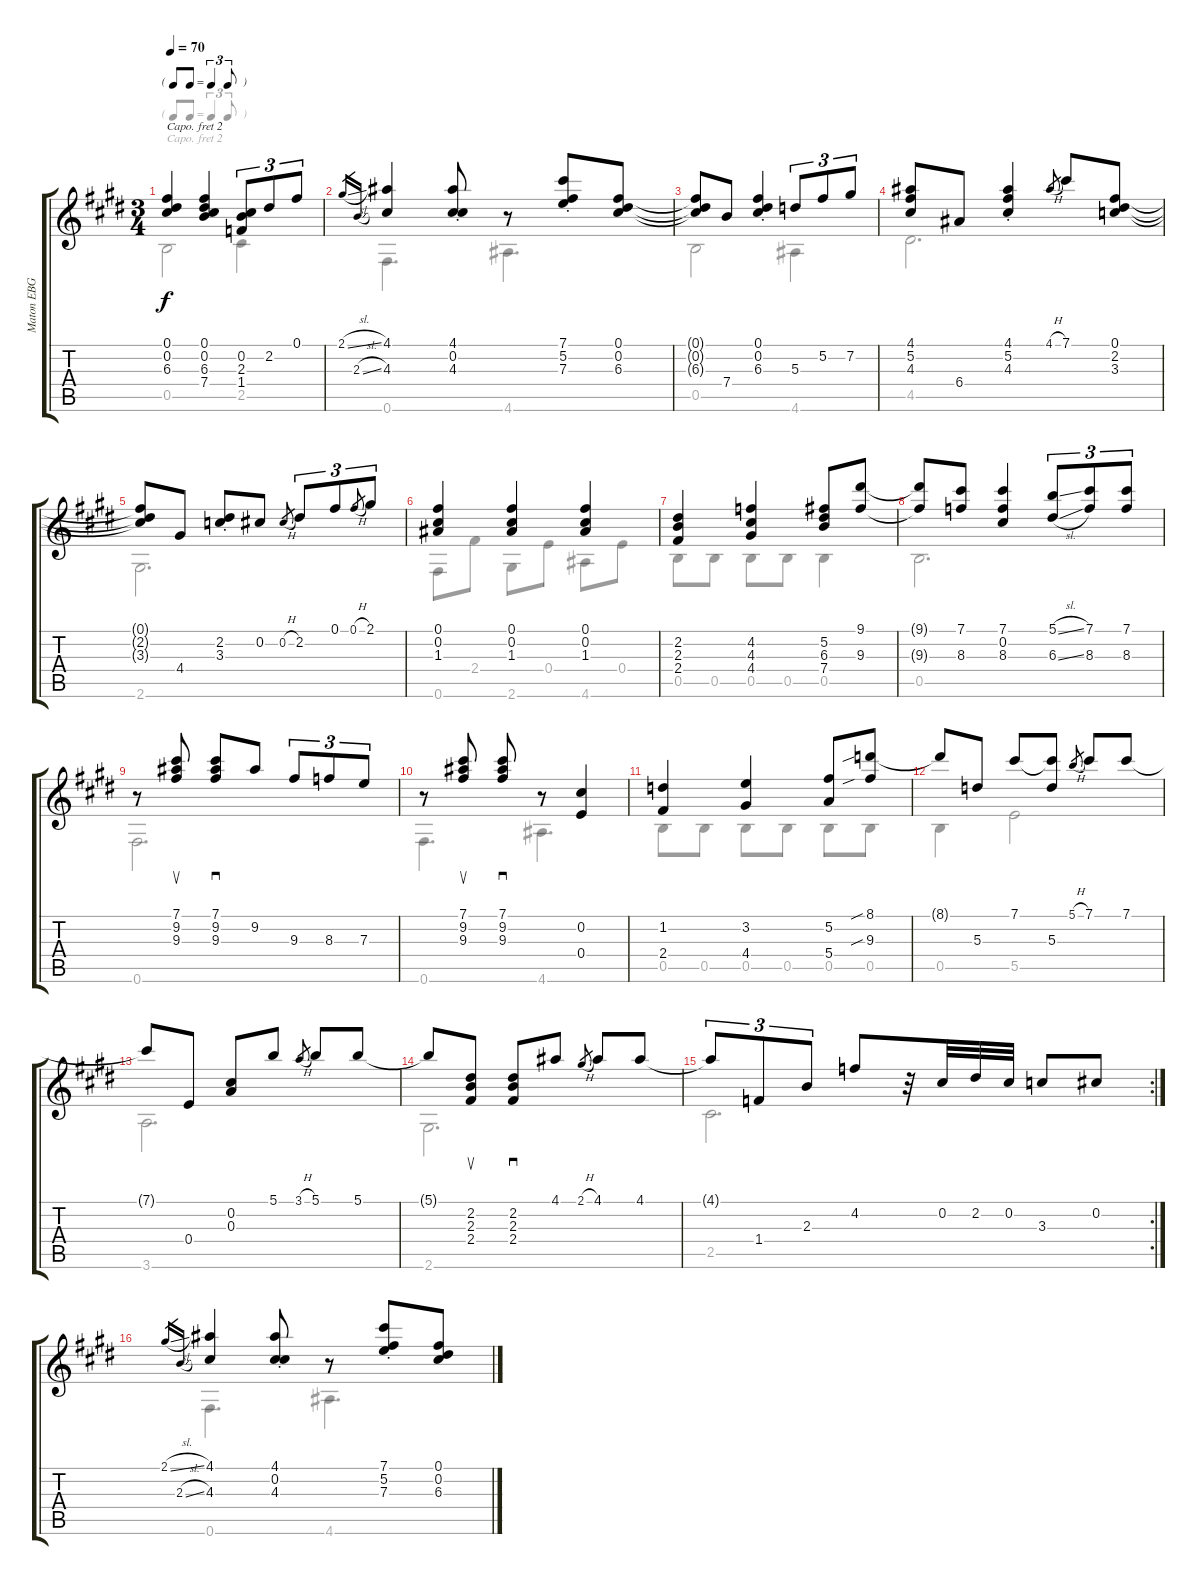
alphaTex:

\track ("Maton EBG 808TE" "Maton EBG ") {instrument acousticguitarsteel}
\staff {score tabs}
\capo 2
\tuning (E4 B3 G3 D3 A2 E2) {hide}
\voice
\ts (3 4)
\tf triplet8th
\tempo 70
\clef g2
\ks e
(0.1{t} 0.2{t} 6.3{t}).4{dy f} (0.1 0.2 6.3 7.4).4 (0.2 2.3 1.4).8{tu (3 2)} 2.2.8{tu (3 2)} 0.1.8{tu (3 2)} |
\ks c#minor
2.1{sl}.16{gr} 2.3{sl}.16{gr} (4.1 4.3).4 (4.1{st} 0.2{st} 4.3{st}).8 r.8 (7.1{st} 5.2{st} 7.3{st}).8 (0.1 0.2 6.3).8 |
(0.1{t} 0.2{t} 6.3{t}).8 7.4.8 (0.1{st} 0.2{st} 6.3{st}).4 5.3.8{tu (3 2)} 5.2.8{tu (3 2)} 7.2.8{tu (3 2)} |
(4.1 5.2 4.3).8 6.4.8 (4.1{st} 5.2{st} 4.3{st}).4 4.1{h}.8{gr} 7.1.8 (0.1 2.2 3.3).8 |
\ks e
(0.1{t} 2.2{t} 3.3{t}).8 4.4.8 (2.2{st} 3.3{st}).8 0.2.8 0.2{h}.8{gr} 2.2.8{tu (3 2)} 0.1.8{tu (3 2)} 0.1{h}.8{gr} 2.1.8{tu (3 2)} |
\ks c#minor
(0.1 0.2 1.3).4 (0.1 0.2 1.3).4 (0.1 0.2 1.3).4 |
(2.2 2.3 2.4).4 (4.2 4.3 4.4).4 (5.2 6.3 7.4).8 (9.1 9.3).8 |
(9.1{t} 9.3{t}).8 (7.1 8.3).8 (7.1 0.2 8.3).4 (5.1{sl} 6.3{sl}).8{tu (3 2)} (7.1 8.3).8{tu (3 2)} (7.1 8.3).8{tu (3 2)} |
\ks e
r.8 (7.1 9.2 9.3).8{su} (7.1 9.2 9.3).8{sd} 9.2.8 9.3.8{tu (3 2)} 8.3.8{tu (3 2)} 7.3.8{tu (3 2)} |
\ks c#minor
r.8 (7.1 9.2 9.3).8{su} (7.1 9.2 9.3).8{sd} r.8 (0.2 0.4).4 |
(1.2 2.4).4 (3.2 4.4).4 (5.2 5.4).8 (8.1{sib} 9.3{sib}).8 |
8.1{t}.8 5.3.8 7.1.8 (7.1{t} 5.3).8 5.1{h}.8{gr} 7.1.8 7.1.8 |
\ks e
7.1{t}.8 0.4.8 (0.2 0.3).8 5.1.8 3.1{h}.8{gr} 5.1.8 5.1.8 |
\ks c#minor
5.1{t}.8 (2.2 2.3 2.4).8{su} (2.2 2.3 2.4).8{sd} 4.1.8 2.1{h}.8{gr} 4.1.8 4.1.8 |
\rc 2
4.1{t}.8{tu (3 2)} 1.4.8{tu (3 2)} 2.3.8{tu (3 2)} 4.2.8 r.32 0.2.32 2.2.32 0.2.32 3.3.8 0.2.8 |
2.1{sl}.16{gr} 2.3{sl}.16{gr} (4.1 4.3).4 (4.1{st} 0.2{st} 4.3{st}).8 r.8 (7.1{st} 5.2{st} 7.3{st}).8 (0.1 0.2 6.3).8
\voice
\clef g2
\ottava regular
\simile none
\ks e
0.5.2{dy f} 2.5.4 |
\ks c#minor
0.6.4{d} 4.6.4{d} |
0.5.2 4.6.4 |
4.5.2{d} |
\ks e
2.6.2{d} |
\ks c#minor
0.6.8 2.4.8 2.6.8 0.4.8 4.6.8 0.4.8 |
0.5.8 0.5.8 0.5.8 0.5.8 0.5.4 |
0.5.2{d} |
\ks e
0.6.2{d} |
\ks c#minor
0.6.4{d} 4.6.4{d} |
0.5.8 0.5.8 0.5.8 0.5.8 0.5.8 0.5.8 |
0.5.4 5.5.2 |
\ks e
3.6.2{d} |
\ks c#minor
2.6.2{d} |
2.5.2{d} |
0.6.4{d} 4.6.4{d}
